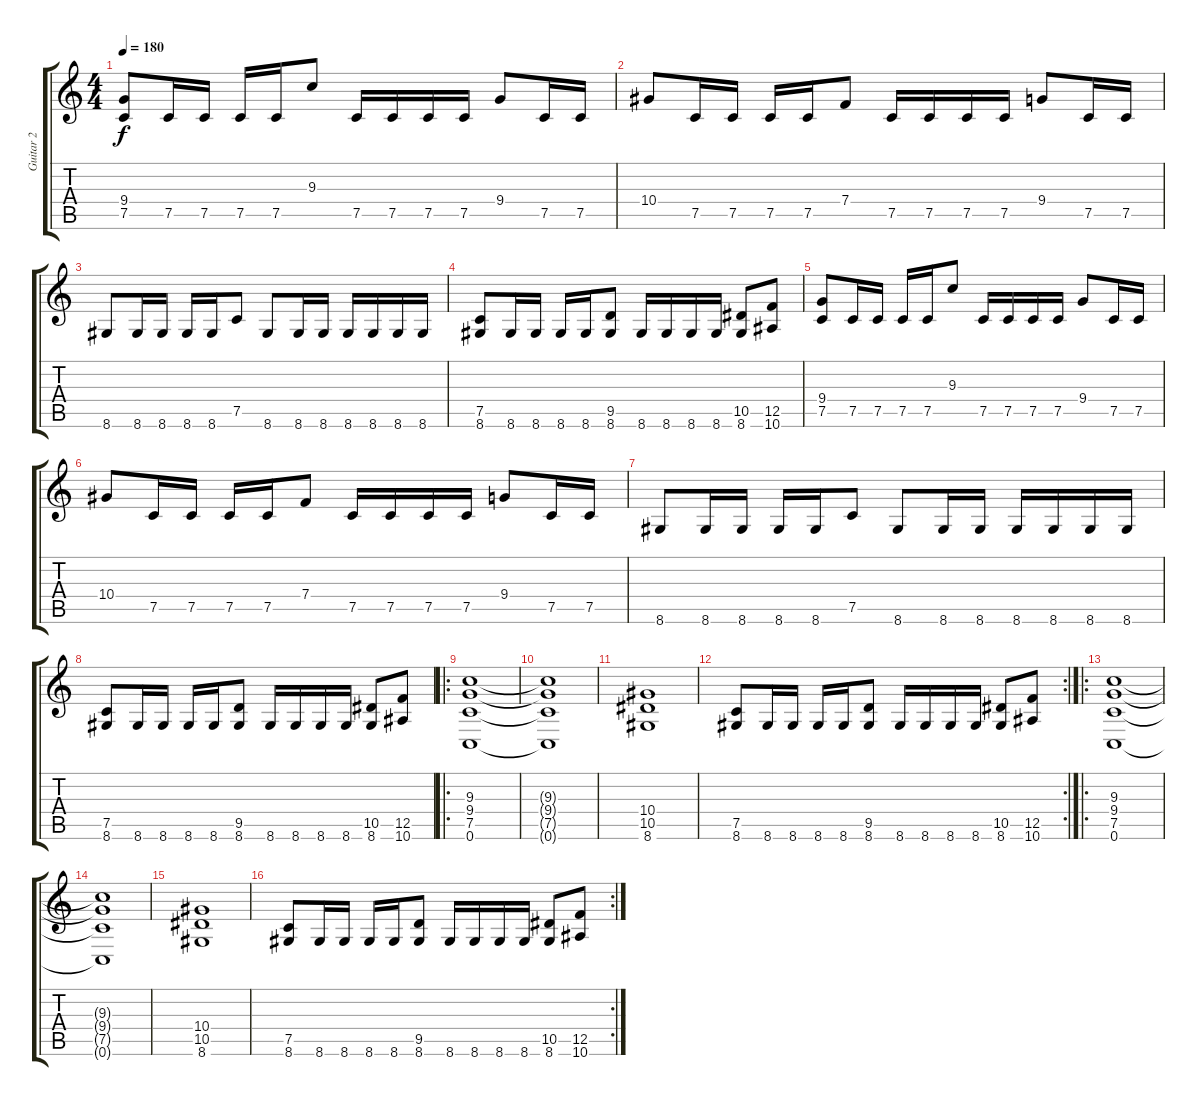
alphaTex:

\track ("Guitar 2" "Guitar 2") {instrument distortionguitar}
\staff {score tabs}
\tuning (C4 G3 Eb3 Bb2 F2 C2) {hide}
\ts (4 4)
\tempo 180
\clef g2
\ks c
(9.4 7.5).8{dy f} 7.5.16 7.5.16 7.5.16 7.5.16 9.3.8 7.5.16 7.5.16 7.5.16 7.5.16 9.4.8 7.5.16 7.5.16 |
10.4.8 7.5.16 7.5.16 7.5.16 7.5.16 7.4.8 7.5.16 7.5.16 7.5.16 7.5.16 9.4.8 7.5.16 7.5.16 |
8.6.8 8.6.16 8.6.16 8.6.16 8.6.16 7.5.8 8.6.8 8.6.16 8.6.16 8.6.16 8.6.16 8.6.16 8.6.16 |
(7.5 8.6).8 8.6.16 8.6.16 8.6.16 8.6.16 (9.5 8.6).8 8.6.16 8.6.16 8.6.16 8.6.16 (10.5 8.6).8 (12.5 10.6).8 |
(9.4 7.5).8 7.5.16 7.5.16 7.5.16 7.5.16 9.3.8 7.5.16 7.5.16 7.5.16 7.5.16 9.4.8 7.5.16 7.5.16 |
10.4.8 7.5.16 7.5.16 7.5.16 7.5.16 7.4.8 7.5.16 7.5.16 7.5.16 7.5.16 9.4.8 7.5.16 7.5.16 |
8.6.8 8.6.16 8.6.16 8.6.16 8.6.16 7.5.8 8.6.8 8.6.16 8.6.16 8.6.16 8.6.16 8.6.16 8.6.16 |
(7.5 8.6).8 8.6.16 8.6.16 8.6.16 8.6.16 (9.5 8.6).8 8.6.16 8.6.16 8.6.16 8.6.16 (10.5 8.6).8 (12.5 10.6).8 |
\ro
(9.3 9.4 7.5 0.6).1 |
(9.3{t} 9.4{t} 7.5{t} 0.6{t}).1 |
(10.4 10.5 8.6).1 |
\rc 2
(7.5 8.6).8 8.6.16 8.6.16 8.6.16 8.6.16 (9.5 8.6).8 8.6.16 8.6.16 8.6.16 8.6.16 (10.5 8.6).8 (12.5 10.6).8 |
\ro
(9.3 9.4 7.5 0.6).1 |
(9.3{t} 9.4{t} 7.5{t} 0.6{t}).1 |
(10.4 10.5 8.6).1 |
\rc 2
(7.5 8.6).8 8.6.16 8.6.16 8.6.16 8.6.16 (9.5 8.6).8 8.6.16 8.6.16 8.6.16 8.6.16 (10.5 8.6).8 (12.5 10.6).8
